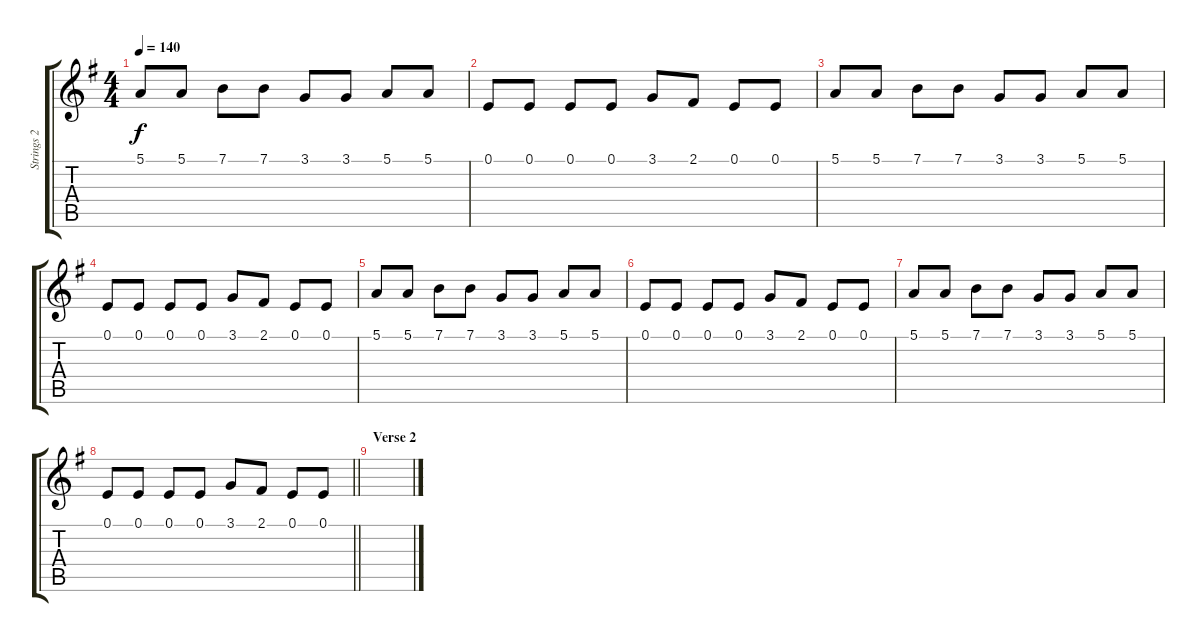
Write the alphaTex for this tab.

\track ("Strings 2" "Strings 2") {instrument synthstrings1}
\staff {score tabs}
\tuning (E4 B3 G3 D3 A2 E2) {hide}
\ts (4 4)
\tempo 140
\clef g2
\ks g
5.1.8{dy f} 5.1.8 7.1.8 7.1.8 3.1.8 3.1.8 5.1.8 5.1.8 |
0.1.8 0.1.8 0.1.8 0.1.8 3.1.8 2.1.8 0.1.8 0.1.8 |
5.1.8 5.1.8 7.1.8 7.1.8 3.1.8 3.1.8 5.1.8 5.1.8 |
0.1.8 0.1.8 0.1.8 0.1.8 3.1.8 2.1.8 0.1.8 0.1.8 |
5.1.8 5.1.8 7.1.8 7.1.8 3.1.8 3.1.8 5.1.8 5.1.8 |
0.1.8 0.1.8 0.1.8 0.1.8 3.1.8 2.1.8 0.1.8 0.1.8 |
5.1.8 5.1.8 7.1.8 7.1.8 3.1.8 3.1.8 5.1.8 5.1.8 |
\barLineRight lightlight
0.1.8 0.1.8 0.1.8 0.1.8 3.1.8 2.1.8 0.1.8 0.1.8 |
\section ("" "Verse 2")
